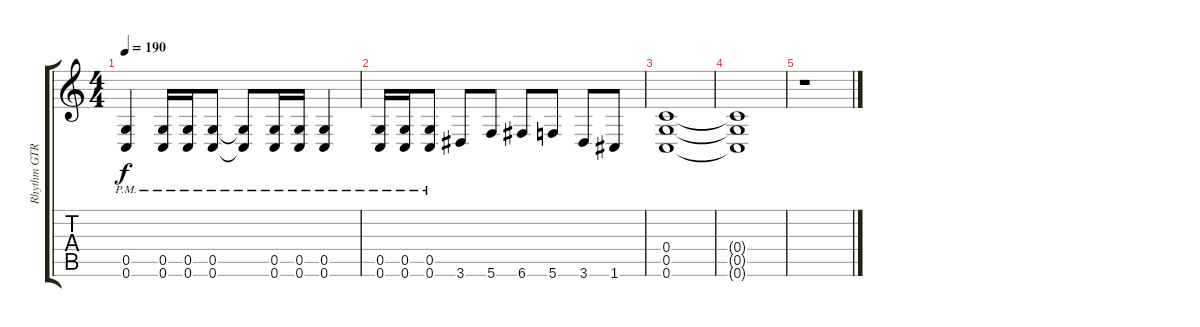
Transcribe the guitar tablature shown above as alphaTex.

\track ("Rhythm GTR 1" "Rhythm GTR") {instrument overdrivenguitar}
\staff {score tabs}
\tuning (D4 A3 F3 C3 G2 C2) {hide}
\ts (4 4)
\tempo 190
\clef g2
\ks aminor
(0.5{pm} 0.6{pm}).4{dy f} (0.5{pm} 0.6{pm}).16 (0.5{pm} 0.6{pm}).16 (0.5{pm} 0.6{pm}).8 (0.5{pm t} 0.6{pm t}).8 (0.5{pm} 0.6{pm}).16 (0.5{pm} 0.6{pm}).16 (0.5{pm} 0.6{pm}).4 |
(0.5{pm} 0.6{pm}).16 (0.5{pm} 0.6{pm}).16 (0.5{pm} 0.6{pm}).8 3.6.8 5.6.8 6.6.8 5.6.8 3.6.8 1.6.8 |
(0.4 0.5 0.6).1 |
(0.4{t} 0.5{t} 0.6{t}).1 |
r.1
